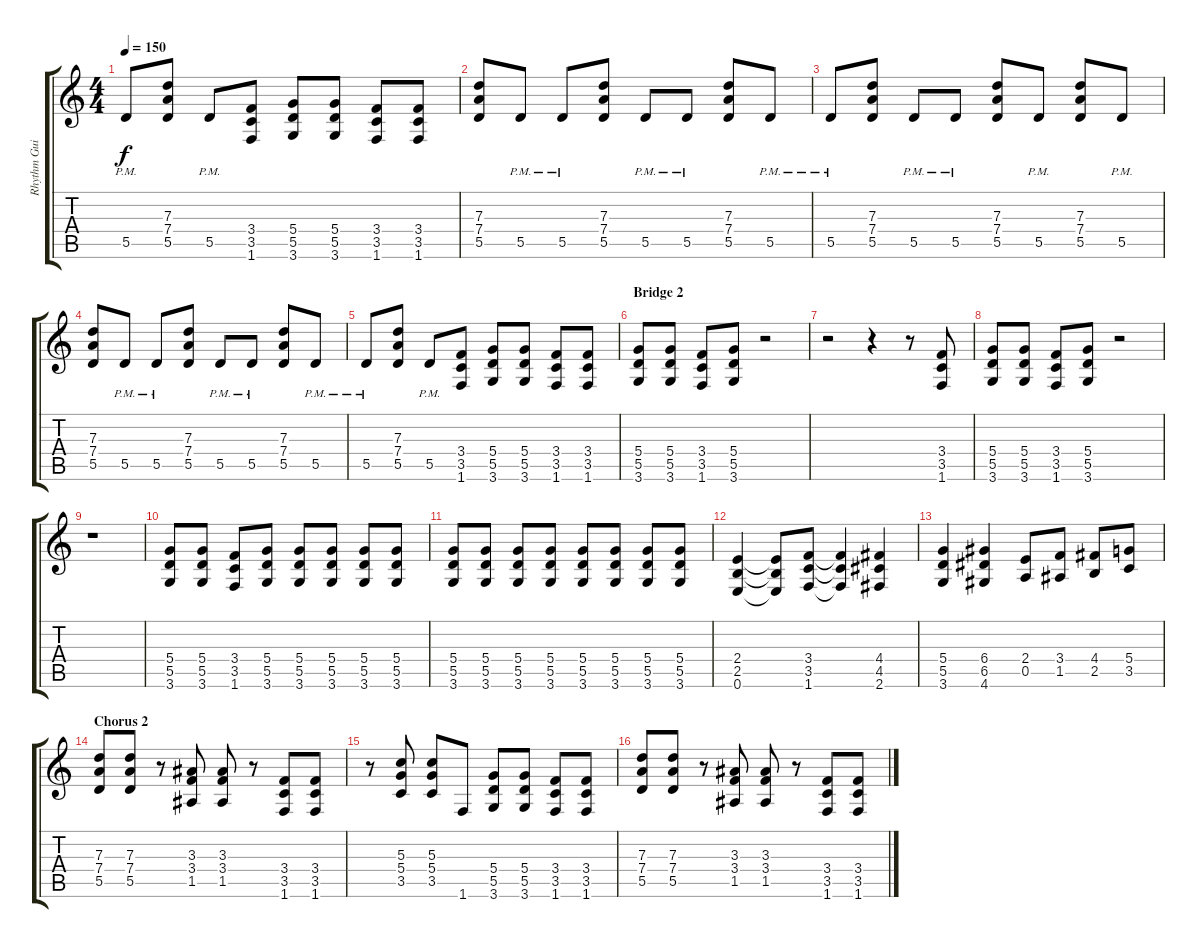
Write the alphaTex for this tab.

\track ("Rhythm Guitar" "Rhythm Gui") {instrument overdrivenguitar}
\staff {score tabs}
\tuning (E4 B3 G3 D3 A2 E2) {hide}
\ts (4 4)
\tempo 150
\clef g2
\ks c
5.5{pm}.8{dy f} (7.3 7.4 5.5).8 5.5{pm}.8 (3.4 3.5 1.6).8 (5.4 5.5 3.6).8 (5.4 5.5 3.6).8 (3.4 3.5 1.6).8 (3.4 3.5 1.6).8 |
(7.3 7.4 5.5).8 5.5{pm}.8 5.5{pm}.8 (7.3 7.4 5.5).8 5.5{pm}.8 5.5{pm}.8 (7.3 7.4 5.5).8 5.5{pm}.8 |
5.5{pm}.8 (7.3 7.4 5.5).8 5.5{pm}.8 5.5{pm}.8 (7.3 7.4 5.5).8 5.5{pm}.8 (7.3 7.4 5.5).8 5.5{pm}.8 |
(7.3 7.4 5.5).8 5.5{pm}.8 5.5{pm}.8 (7.3 7.4 5.5).8 5.5{pm}.8 5.5{pm}.8 (7.3 7.4 5.5).8 5.5{pm}.8 |
5.5{pm}.8 (7.3 7.4 5.5).8 5.5{pm}.8 (3.4 3.5 1.6).8 (5.4 5.5 3.6).8 (5.4 5.5 3.6).8 (3.4 3.5 1.6).8 (3.4 3.5 1.6).8 |
\section ("" "Bridge 2")
(5.4 5.5 3.6).8 (5.4 5.5 3.6).8 (3.4 3.5 1.6).8 (5.4 5.5 3.6).8 r.2 |
r.2 r.4 r.8 (3.4 3.5 1.6).8 |
(5.4 5.5 3.6).8 (5.4 5.5 3.6).8 (3.4 3.5 1.6).8 (5.4 5.5 3.6).8 r.2 |
r.1 |
(5.4 5.5 3.6).8 (5.4 5.5 3.6).8 (3.4 3.5 1.6).8 (5.4 5.5 3.6).8 (5.4 5.5 3.6).8 (5.4 5.5 3.6).8 (5.4 5.5 3.6).8 (5.4 5.5 3.6).8 |
(5.4 5.5 3.6).8 (5.4 5.5 3.6).8 (5.4 5.5 3.6).8 (5.4 5.5 3.6).8 (5.4 5.5 3.6).8 (5.4 5.5 3.6).8 (5.4 5.5 3.6).8 (5.4 5.5 3.6).8 |
(2.4 2.5 0.6).4 (2.4{t} 2.5{t} 0.6{t}).8 (3.4 3.5 1.6).8 (3.4{t} 3.5{t} 1.6{t}).4 (4.4 4.5 2.6).4 |
(5.4 5.5 3.6).4 (6.4 6.5 4.6).4 (2.4 0.5).8 (3.4 1.5).8 (4.4 2.5).8 (5.4 3.5).8 |
\section ("" "Chorus 2")
(7.3 7.4 5.5).8 (7.3 7.4 5.5).8 r.8 (3.3 3.4 1.5).8 (3.3 3.4 1.5).8 r.8 (3.4 3.5 1.6).8 (3.4 3.5 1.6).8 |
r.8 (5.3 5.4 3.5).8 (5.3 5.4 3.5).8 1.6.8 (5.4 5.5 3.6).8 (5.4 5.5 3.6).8 (3.4 3.5 1.6).8 (3.4 3.5 1.6).8 |
(7.3 7.4 5.5).8 (7.3 7.4 5.5).8 r.8 (3.3 3.4 1.5).8 (3.3 3.4 1.5).8 r.8 (3.4 3.5 1.6).8 (3.4 3.5 1.6).8
